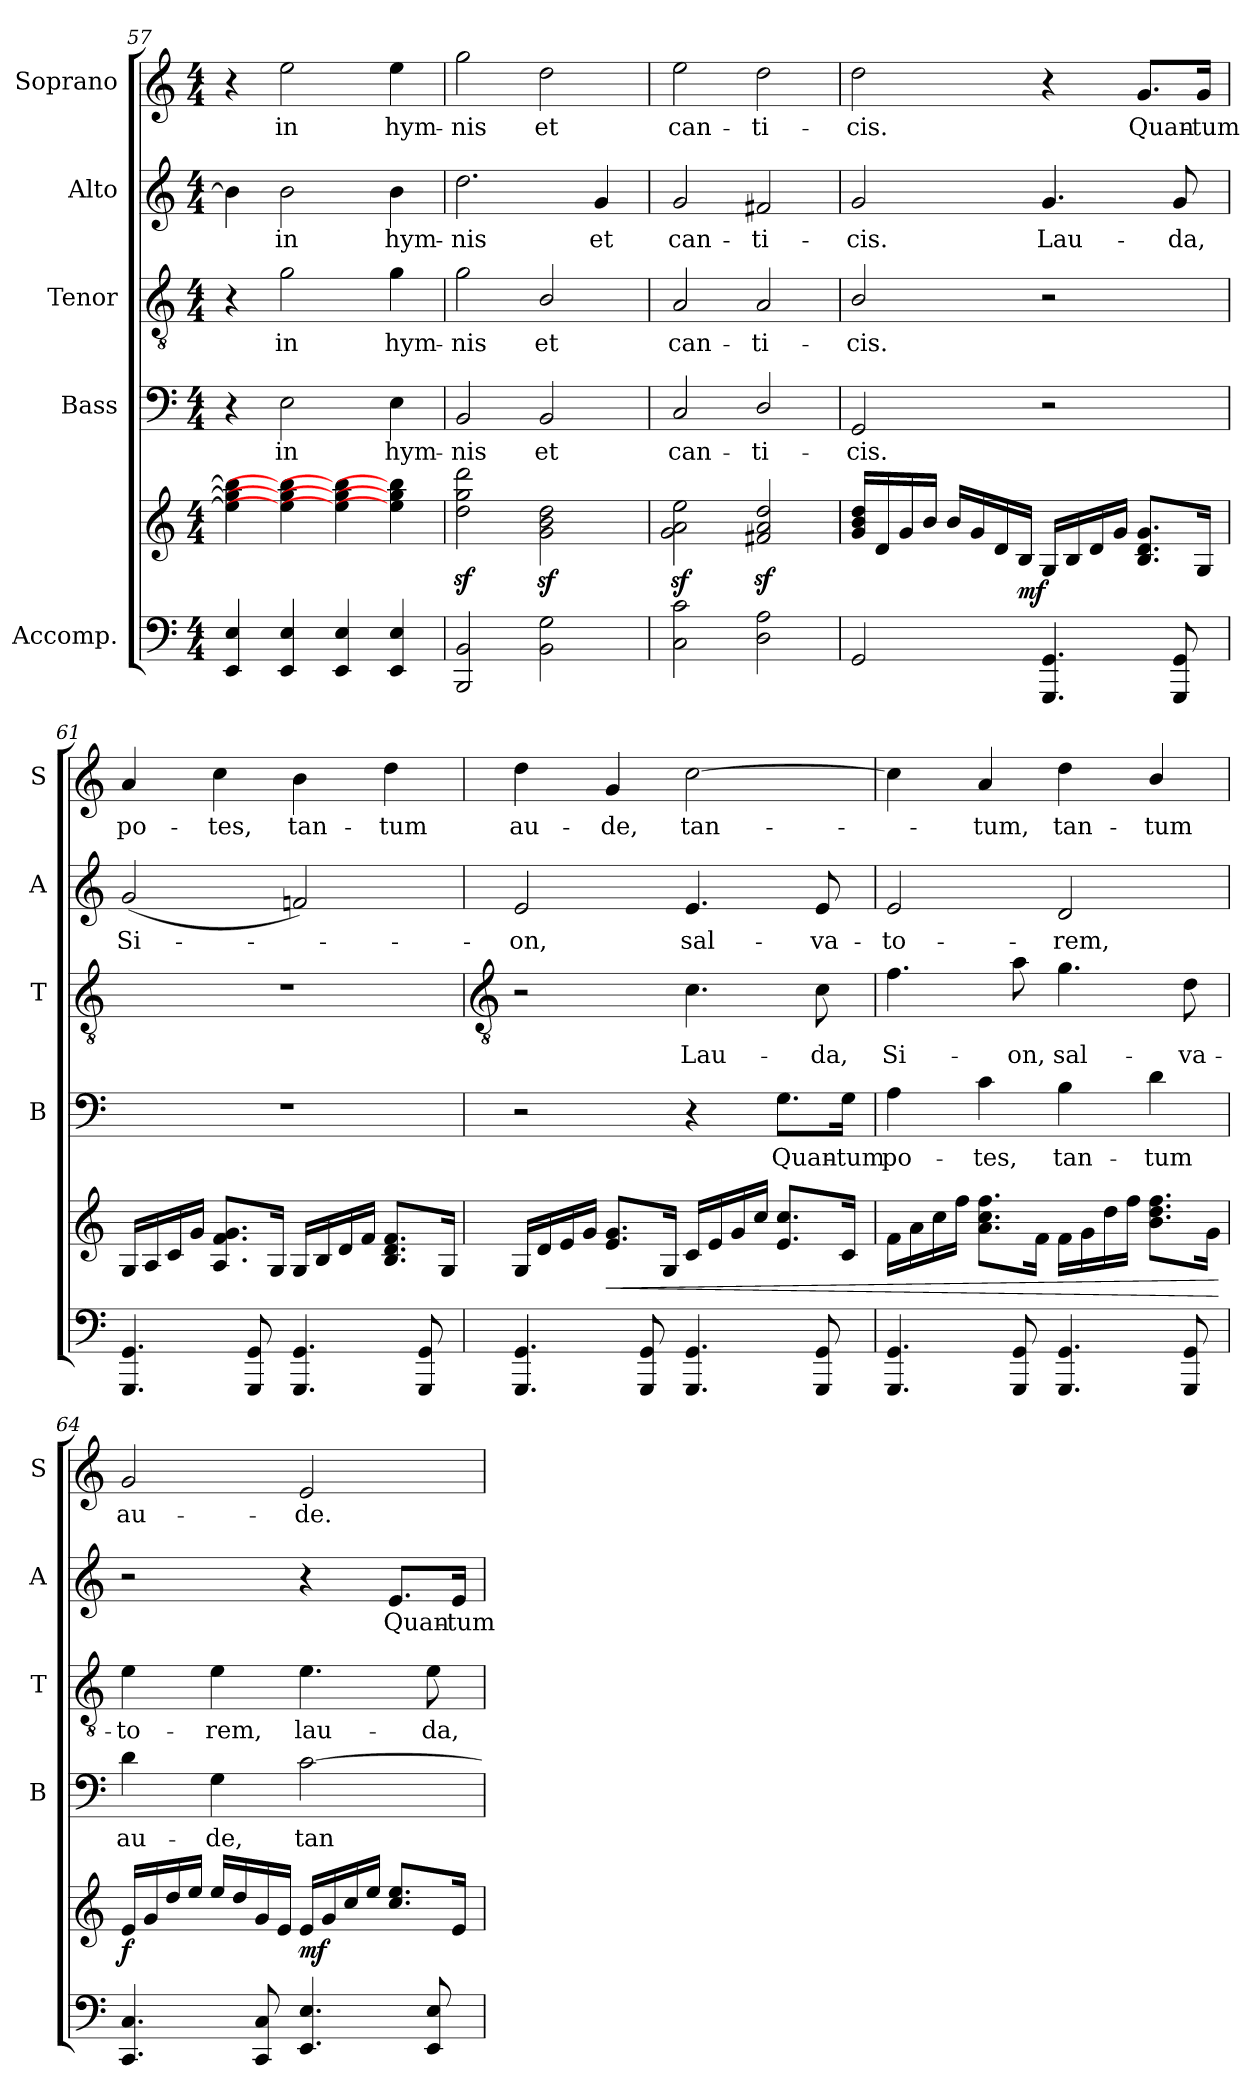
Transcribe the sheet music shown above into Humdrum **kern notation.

**kern	**kern	**dynam	**kern	**text	**kern	**text	**kern	**text	**kern	**text
*part5	*part5	*part5	*part4	*part4	*part3	*part3	*part2	*part2	*part1	*part1
*staff6	*staff5	*staff5/6	*staff4	*staff4	*staff3	*staff3	*staff2	*staff2	*staff1	*staff1
*I"Accomp.	*	*	*I"Bass	*	*I"Tenor	*	*I"Alto	*	*I"Soprano	*
*	*	*	*I'B	*	*I'T	*	*I'A	*	*I'S	*
!!LO:LB:g=z
*clefF4	*clefG2	*	*clefF4	*	*clefGv2	*	*clefG2	*	*clefG2	*
*k[]	*k[]	*	*k[]	*	*k[]	*	*k[]	*	*k[]	*
*C:	*C:	*	*C:	*	*C:	*	*C:	*	*C:	*
*M4/4	*M4/4	*	*M4/4	*	*M4/4	*	*M4/4	*	*M4/4	*
=57	=57	=57	=57	=57	=57	=57	=57	=57	=57	=57
4EE 4E	4ee] 4gg] 4bb]	.	4r	.	4r	.	4b]	.	4r	.
!	!	!	!	!LO:LY:b	!	!LO:LY:b	!	!LO:LY:b	!	!LO:LY:b
4EE 4E	4ee] 4gg] 4bb]	.	2E	in	2g	in	2b	in	2ee	in
4EE 4E	4ee] 4gg] 4bb]	.	.	.	.	.	.	.	.	.
!	!	!	!	!LO:LY:b	!	!LO:LY:b	!	!LO:LY:b	!	!LO:LY:b
4EE 4E	4ee] 4gg] 4bb]	.	4E	hym-	4g	hym-	4b	hym-	4ee	hym-
=58	=58	=58	=58	=58	=58	=58	=58	=58	=58	=58
!	!	!	!	!LO:LY:b	!	!LO:LY:b	!	!LO:LY:b	!	!LO:LY:b
2BBB 2BB	2ddz< 2ggz< 2dddz<	.	2BB	-nis	2g	-nis	2.dd	-nis	2gg	-nis
!	!	!	!	!LO:LY:b	!	!LO:LY:b	!	!	!	!LO:LY:b
2BB 2G	2gz< 2bz< 2ddz<	.	2BB	et	2B/	et	.	.	2dd	et
!	!	!	!	!	!	!	!	!LO:LY:b	!	!
.	.	.	.	.	.	.	4g	et	.	.
=59	=59	=59	=59	=59	=59	=59	=59	=59	=59	=59
!	!	!	!	!LO:LY:b	!	!LO:LY:b	!	!LO:LY:b	!	!LO:LY:b
2C 2c	2gz< 2az< 2eez<	.	2C	can-	2A	can-	2g	can-	2ee	can-
!	!	!	!	!LO:LY:b	!	!LO:LY:b	!	!LO:LY:b	!	!LO:LY:b
2D 2A	2f#Xz< 2az< 2ddz<	.	2D/	-ti-	2A	-ti-	2f#X	-ti-	2dd	-ti-
=60	=60	=60	=60	=60	=60	=60	=60	=60	=60	=60
!	!	!	!	!LO:LY:b	!	!LO:LY:b	!	!LO:LY:b	!	!LO:LY:b
2GG	16g 16b 16ddLL	.	2GG	-cis.	2B/	-cis.	2g	-cis.	2dd	-cis.
.	16d	.	.	.	.	.	.	.	.	.
.	16g	.	.	.	.	.	.	.	.	.
.	16bJJ	.	.	.	.	.	.	.	.	.
.	16bLL	.	.	.	.	.	.	.	.	.
.	16g	.	.	.	.	.	.	.	.	.
.	16d	.	.	.	.	.	.	.	.	.
!	!	!LO:DY:b	!	!	!	!	!	!	!	!
.	16BJJ	mf	.	.	.	.	.	.	.	.
!	!	!	!	!	!	!	!	!LO:LY:b	!	!
4.GGG 4.GG	16GLL	.	2r	.	2r	.	4.g	Lau-	4r	.
.	16B	.	.	.	.	.	.	.	.	.
.	16d	.	.	.	.	.	.	.	.	.
.	16gJJ	.	.	.	.	.	.	.	.	.
!	!	!	!	!	!	!	!	!	!	!LO:LY:b
.	8.B 8.d 8.gL	.	.	.	.	.	.	.	8.g/L	Quan-
!	!	!	!	!	!	!	!	!LO:LY:b	!	!
8GGG 8GG	.	.	.	.	.	.	8g	-da,	.	.
!	!	!	!	!	!	!	!	!	!	!LO:LY:b
.	16GJ	.	.	.	.	.	.	.	16g/Jk	-tum
=61	=61	=61	=61	=61	=61	=61	=61	=61	=61	=61
!	!	!	!	!	!	!	!	!LO:LY:b	!	!LO:LY:b
4.GGG 4.GG	16GLL	.	1r	.	1r	.	(<2g	Si-	4a	po-
.	16A	.	.	.	.	.	.	.	.	.
.	16c	.	.	.	.	.	.	.	.	.
.	16gJJ	.	.	.	.	.	.	.	.	.
!	!	!	!	!	!	!	!	!	!	!LO:LY:b
.	8.A 8.f 8.gL	.	.	.	.	.	.	.	4cc	-tes,
8GGG 8GG	.	.	.	.	.	.	.	.	.	.
.	16GJ	.	.	.	.	.	.	.	.	.
!	!	!	!	!	!	!	!	!	!	!LO:LY:b
4.GGG 4.GG	16GLL	.	.	.	.	.	2fn)	.	4b	tan-
.	16B	.	.	.	.	.	.	.	.	.
.	16d	.	.	.	.	.	.	.	.	.
.	16fJJ	.	.	.	.	.	.	.	.	.
!	!	!	!	!	!	!	!	!	!	!LO:LY:b
.	8.B 8.d 8.fL	.	.	.	.	.	.	.	4dd	-tum
8GGG 8GG	.	.	.	.	.	.	.	.	.	.
.	16GJ	.	.	.	.	.	.	.	.	.
!!LO:LB:g=z
=62	=62	=62	=62	=62	=62	=62	=62	=62	=62	=62
*	*	*	*	*	*clefGv2	*	*	*	*	*
!	!	!	!	!	!	!	!	!LO:LY:b	!	!LO:LY:b
4.GGG 4.GG	16GLL	.	2r	.	2r	.	2e	on,	4dd	au-
.	16d	.	.	.	.	.	.	.	.	.
.	16e	.	.	.	.	.	.	.	.	.
.	16gJJ	.	.	.	.	.	.	.	.	.
!	!	!LO:HP:b	!	!	!	!	!	!	!	!LO:LY:b
.	8.e 8.gL	<	.	.	.	.	.	.	4g	-de,
8GGG 8GG	.	.	.	.	.	.	.	.	.	.
.	16GJ	.	.	.	.	.	.	.	.	.
!	!	!	!	!	!	!LO:LY:b	!	!LO:LY:b	!	!LO:LY:b
4.GGG 4.GG	16cLL	.	4r	.	4.c	Lau-	4.e	sal-	[2cc	tan-
.	16e	.	.	.	.	.	.	.	.	.
.	16g	.	.	.	.	.	.	.	.	.
.	16ccJJ	.	.	.	.	.	.	.	.	.
!	!	!	!	!LO:LY:b	!	!	!	!	!	!
.	8.e 8.ccL	.	8.G\L	Quan-	.	.	.	.	.	.
!	!	!	!	!	!	!LO:LY:b	!	!LO:LY:b	!	!
8GGG 8GG	.	.	.	.	8c	-da,	8e	-va-	.	.
!	!	!	!	!LO:LY:b	!	!	!	!	!	!
.	16cJ	.	16G\Jk	-tum	.	.	.	.	.	.
=63	=63	=63	=63	=63	=63	=63	=63	=63	=63	=63
!	!	!	!	!LO:LY:b	!	!LO:LY:b	!	!LO:LY:b	!	!
4.GGG 4.GG	16fLL	.	4A	po-	4.f	Si-	2e	-to-	4cc]	.
.	16a	.	.	.	.	.	.	.	.	.
.	16cc	.	.	.	.	.	.	.	.	.
.	16ffJJ	.	.	.	.	.	.	.	.	.
!	!	!	!	!LO:LY:b	!	!	!	!	!	!LO:LY:b
.	8.a 8.cc 8.ffL	.	4c	-tes,	.	.	.	.	4a	tum,
!	!	!	!	!	!	!LO:LY:b	!	!	!	!
8GGG 8GG	.	.	.	.	8a	-on,	.	.	.	.
.	16fJ	.	.	.	.	.	.	.	.	.
!	!	!	!	!LO:LY:b	!	!LO:LY:b	!	!LO:LY:b	!	!LO:LY:b
4.GGG 4.GG	16fLL	.	4B	tan-	4.g	sal-	2d	-rem,	4dd	tan-
.	16g	.	.	.	.	.	.	.	.	.
.	16dd	.	.	.	.	.	.	.	.	.
.	16ffJJ	.	.	.	.	.	.	.	.	.
!	!	!	!	!LO:LY:b	!	!	!	!	!	!LO:LY:b
.	8.b 8.dd 8.ffL	.	4d	-tum	.	.	.	.	4b/	-tum
!	!	!	!	!	!	!LO:LY:b	!	!	!	!
8GGG 8GG	.	.	.	.	8d	-va-	.	.	.	.
.	16gJ	.	.	.	.	.	.	.	.	.
.	.	[	.	.	.	.	.	.	.	.
=64	=64	=64	=64	=64	=64	=64	=64	=64	=64	=64
!	!	!LO:DY:b	!	!LO:LY:b	!	!LO:LY:b	!	!	!	!LO:LY:b
4.CC 4.C	16eLL	f	4d	au-	4e	-to-	2r	.	2g	au-
.	16g	.	.	.	.	.	.	.	.	.
.	16dd	.	.	.	.	.	.	.	.	.
.	16eeJJ	.	.	.	.	.	.	.	.	.
!	!	!	!	!LO:LY:b	!	!LO:LY:b	!	!	!	!
.	16eeLL	.	4G	-de,	4e	-rem,	.	.	.	.
.	16dd	.	.	.	.	.	.	.	.	.
8CC 8C	16g	.	.	.	.	.	.	.	.	.
.	16eJJ	.	.	.	.	.	.	.	.	.
!	!	!LO:DY:b	!	!LO:LY:b	!	!LO:LY:b	!	!	!	!LO:LY:b
4.EE 4.E	16eLL	mf	[2c	tan-	4.e	lau-	4r	.	2e	-de.
.	16g	.	.	.	.	.	.	.	.	.
.	16cc	.	.	.	.	.	.	.	.	.
.	16eeJJ	.	.	.	.	.	.	.	.	.
!	!	!	!	!	!	!	!	!LO:LY:b	!	!
.	8.cc 8.eeL	.	.	.	.	.	8.e/L	Quan-	.	.
!	!	!	!	!	!	!LO:LY:b	!	!	!	!
8EE 8E	.	.	.	.	8e	-da,	.	.	.	.
!	!	!	!	!	!	!	!	!LO:LY:b	!	!
.	16eJ	.	.	.	.	.	16e/Jk	-tum	.	.
=	=	=	=	=	=	=	=	=	=	=
*-	*-	*-	*-	*-	*-	*-	*-	*-	*-	*-
